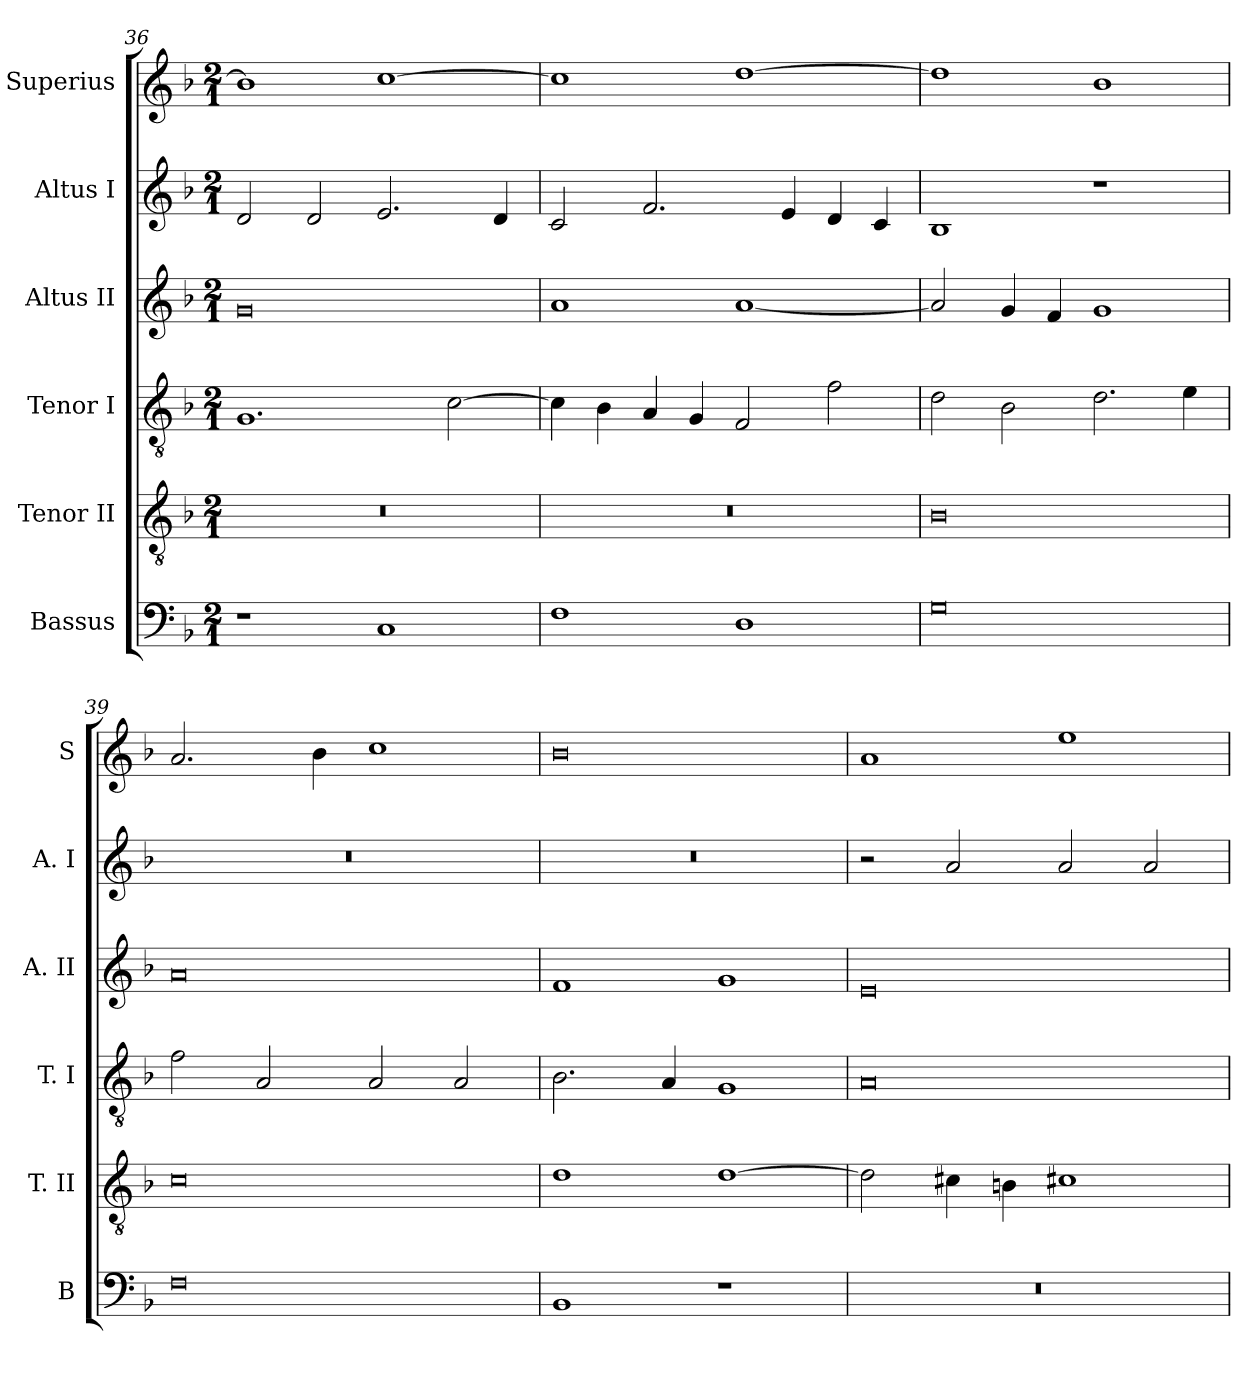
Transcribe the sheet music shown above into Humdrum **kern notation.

**kern	**kern	**kern	**kern	**kern	**kern
*part6	*part5	*part4	*part3	*part2	*part1
*staff6	*staff5	*staff4	*staff3	*staff2	*staff1
*I"Bassus	*I"Tenor II	*I"Tenor I	*I"Altus II	*I"Altus I	*I"Superius
*I'B	*I'T. II	*I'T. I	*I'A. II	*I'A. I	*I'S
*clefF4	*clefGv2	*clefGv2	*clefG2	*clefG2	*clefG2
*k[b-]	*k[b-]	*k[b-]	*k[b-]	*k[b-]	*k[b-]
*F:	*F:	*F:	*F:	*F:	*F:
*M2/1	*M2/1	*M2/1	*M2/1	*M2/1	*M2/1
=36	=36	=36	=36	=36	=36
1r	0r	1.G	0g	2d	1b-]
.	.	.	.	2d	.
1C	.	.	.	2.e	[1cc
.	.	[2c	.	.	.
.	.	.	.	4d	.
=37	=37	=37	=37	=37	=37
1F	0r	4c]	1a	2c	1cc]
.	.	4B-	.	.	.
.	.	4A	.	2.f	.
.	.	4G	.	.	.
1D	.	2F	[1a	.	[1dd
.	.	.	.	4e	.
.	.	2f	.	4d	.
.	.	.	.	4c	.
=38	=38	=38	=38	=38	=38
0G	0B-	2d	2a]	1B-	1dd]
.	.	2B-	4g	.	.
.	.	.	4f	.	.
.	.	2.d	1g	1r	1b-
.	.	4e	.	.	.
=39	=39	=39	=39	=39	=39
0F	0c	2f	0a	0r	2.a
.	.	2A	.	.	.
.	.	.	.	.	4b-
.	.	2A	.	.	1cc
.	.	2A	.	.	.
=40	=40	=40	=40	=40	=40
1BB-	1d	2.B-	1f	0r	0b-
.	.	4A	.	.	.
1r	[1d	1G	1g	.	.
=41	=41	=41	=41	=41	=41
0r	2d]	0A	0e	2r	1a
.	4c#X	.	.	2a	.
.	4Bn	.	.	.	.
.	1c#X	.	.	2a	1ee
.	.	.	.	2a	.
=	=	=	=	=	=
*-	*-	*-	*-	*-	*-
